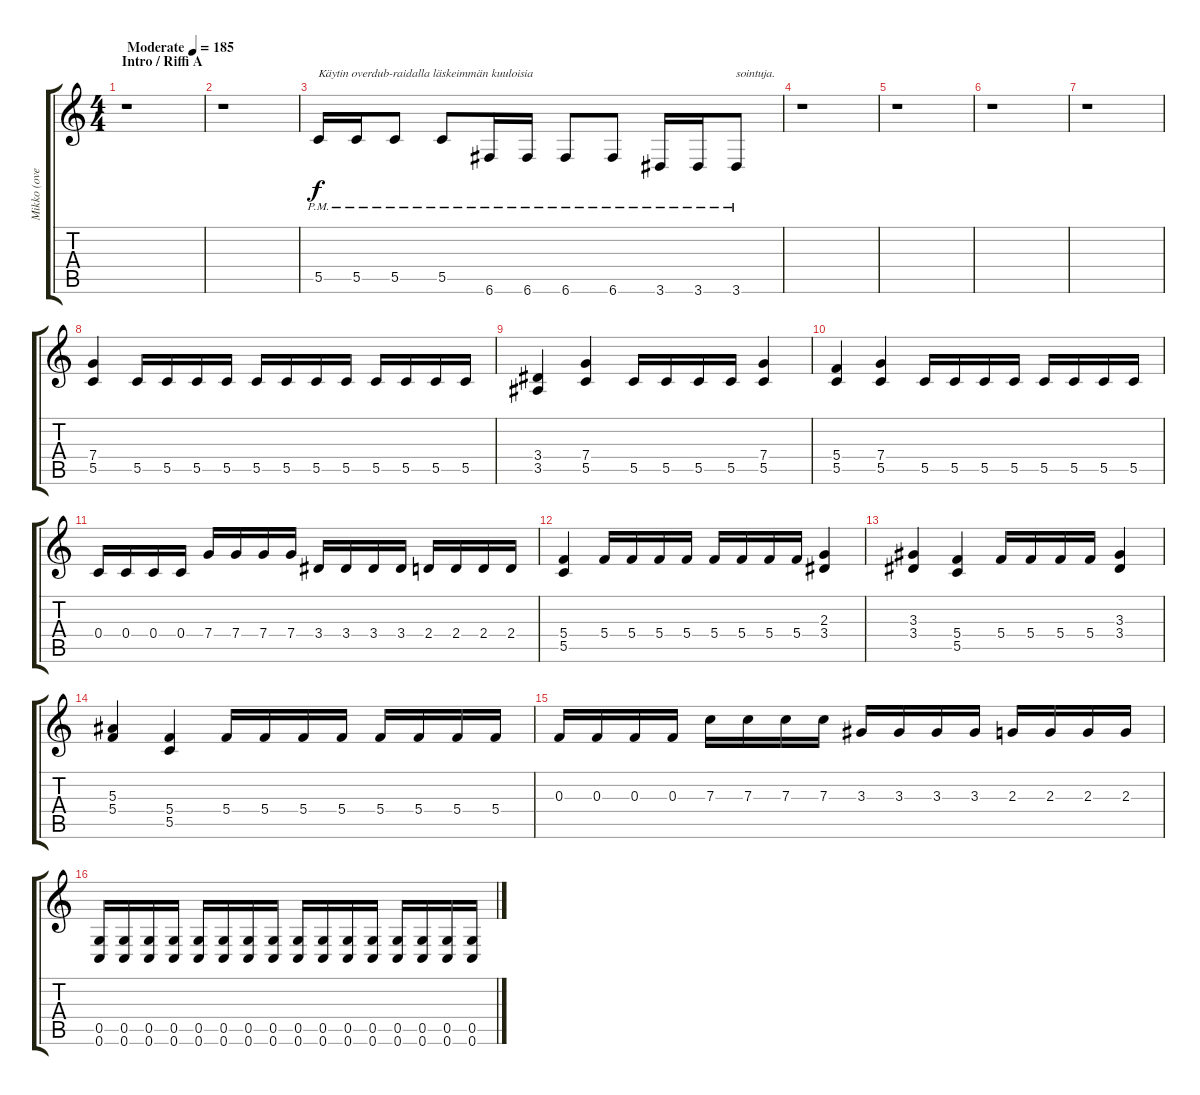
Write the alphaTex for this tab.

\track ("Mikko (overdub)" "Mikko (ove") {instrument overdrivenguitar}
\staff {score tabs}
\tuning (D4 A3 F3 C3 G2 C2) {hide}
\ts (4 4)
\section ("" "Intro / Riffi A")
\tempo (185 "Moderate")
\clef g2
\ks c
r.1{dy f instrument overdrivenguitar} |
r.1 |
5.5{pm}.16{txt "Käytin overdub-raidalla läskeimmän kuuloisia"} 5.5{pm}.16 5.5{pm}.8 5.5{pm}.8 6.6{pm}.16 6.6{pm}.16 6.6{pm}.8 6.6{pm}.8 3.6{pm}.16 3.6{pm}.16 3.6{pm}.8{txt "sointuja."} |
r.1 |
r.1 |
r.1 |
r.1 |
(7.4 5.5).4 5.5.16 5.5.16 5.5.16 5.5.16 5.5.16 5.5.16 5.5.16 5.5.16 5.5.16 5.5.16 5.5.16 5.5.16 |
(3.4 3.5).4 (7.4 5.5).4 5.5.16 5.5.16 5.5.16 5.5.16 (7.4 5.5).4 |
(5.4 5.5).4 (7.4 5.5).4 5.5.16 5.5.16 5.5.16 5.5.16 5.5.16 5.5.16 5.5.16 5.5.16 |
0.4.16 0.4.16 0.4.16 0.4.16 7.4.16 7.4.16 7.4.16 7.4.16 3.4.16 3.4.16 3.4.16 3.4.16 2.4.16 2.4.16 2.4.16 2.4.16 |
(5.4 5.5).4 5.4.16 5.4.16 5.4.16 5.4.16 5.4.16 5.4.16 5.4.16 5.4.16 (2.3 3.4).4 |
(3.3 3.4).4 (5.4 5.5).4 5.4.16 5.4.16 5.4.16 5.4.16 (3.3 3.4).4 |
(5.3 5.4).4 (5.4 5.5).4 5.4.16 5.4.16 5.4.16 5.4.16 5.4.16 5.4.16 5.4.16 5.4.16 |
0.3.16 0.3.16 0.3.16 0.3.16 7.3.16 7.3.16 7.3.16 7.3.16 3.3.16 3.3.16 3.3.16 3.3.16 2.3.16 2.3.16 2.3.16 2.3.16 |
(0.5 0.6).16 (0.5 0.6).16 (0.5 0.6).16 (0.5 0.6).16 (0.5 0.6).16 (0.5 0.6).16 (0.5 0.6).16 (0.5 0.6).16 (0.5 0.6).16 (0.5 0.6).16 (0.5 0.6).16 (0.5 0.6).16 (0.5 0.6).16 (0.5 0.6).16 (0.5 0.6).16 (0.5 0.6).16
